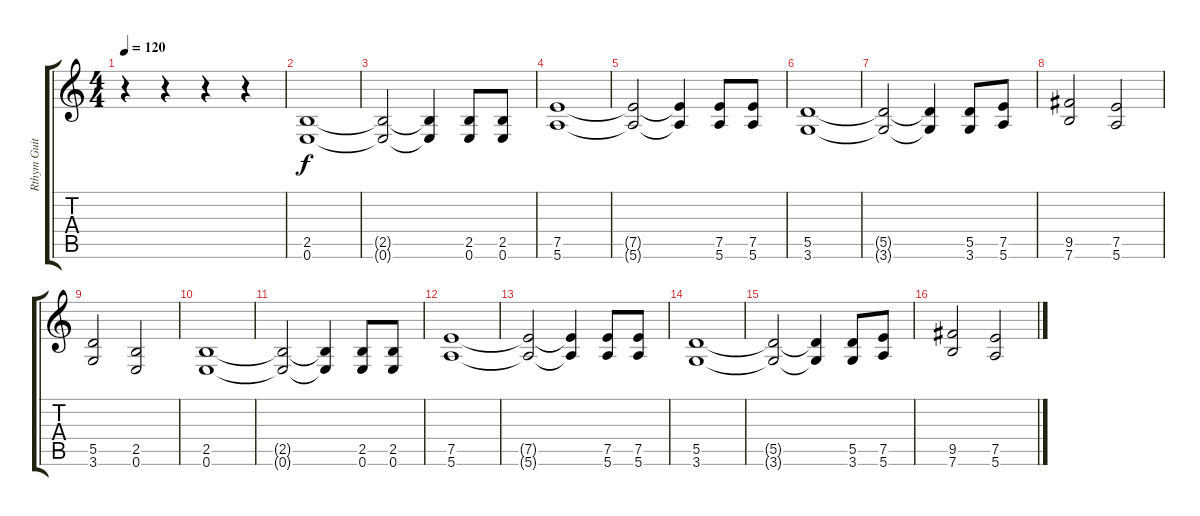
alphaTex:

\track ("Rthym Guitar" "Rthym Guit") {instrument distortionguitar}
\staff {score tabs}
\tuning (E4 B3 G3 D3 A2 E2) {hide}
\ts (4 4)
\tempo 120
\clef g2
\ks c
r.4{dy f} r.4 r.4 r.4 |
(2.5 0.6).1 |
(2.5{t} 0.6{t}).2 (2.5{t} 0.6{t}).4 (2.5 0.6).8 (2.5 0.6).8 |
(7.5 5.6).1 |
(7.5{t} 5.6{t}).2 (7.5{t} 5.6{t}).4 (7.5 5.6).8 (7.5 5.6).8 |
(5.5 3.6).1 |
(5.5{t} 3.6{t}).2 (5.5{t} 3.6{t}).4 (5.5 3.6).8 (7.5 5.6).8 |
(9.5 7.6).2 (7.5 5.6).2 |
(5.5 3.6).2 (2.5 0.6).2 |
(2.5 0.6).1 |
(2.5{t} 0.6{t}).2 (2.5{t} 0.6{t}).4 (2.5 0.6).8 (2.5 0.6).8 |
(7.5 5.6).1 |
(7.5{t} 5.6{t}).2 (7.5{t} 5.6{t}).4 (7.5 5.6).8 (7.5 5.6).8 |
(5.5 3.6).1 |
(5.5{t} 3.6{t}).2 (5.5{t} 3.6{t}).4 (5.5 3.6).8 (7.5 5.6).8 |
(9.5 7.6).2 (7.5 5.6).2
